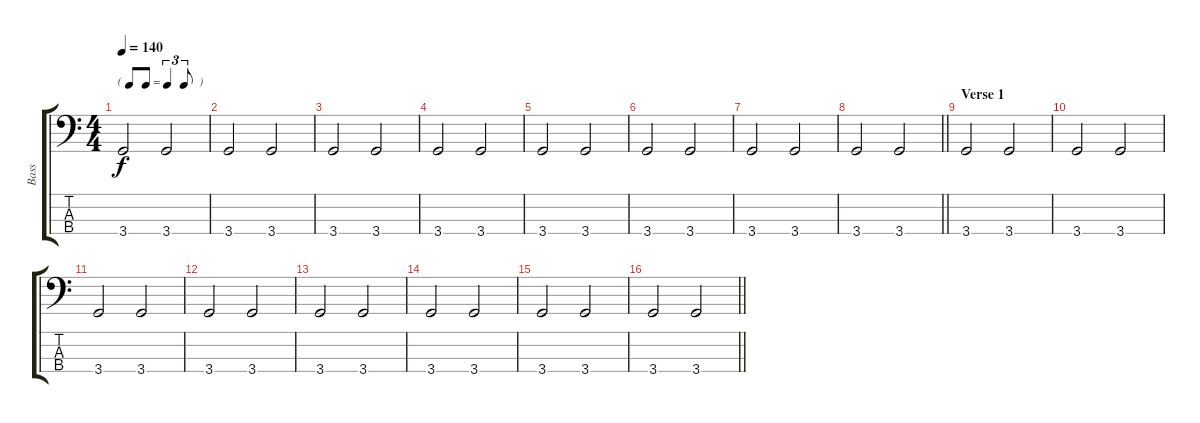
\track ("Bass" "Bass") {instrument electricbassfinger}
\staff {score tabs}
\tuning (G2 D2 A1 E1) {hide}
\ts (4 4)
\tf triplet8th
\tempo 140
\clef f4
\ks c
3.4.2{dy f} 3.4.2 |
3.4.2 3.4.2 |
3.4.2 3.4.2 |
3.4.2 3.4.2 |
3.4.2 3.4.2 |
3.4.2 3.4.2 |
3.4.2 3.4.2 |
\barLineRight lightlight
3.4.2 3.4.2 |
\section ("" "Verse 1")
3.4.2 3.4.2 |
3.4.2 3.4.2 |
3.4.2 3.4.2 |
3.4.2 3.4.2 |
3.4.2 3.4.2 |
3.4.2 3.4.2 |
3.4.2 3.4.2 |
\barLineRight lightlight
3.4.2 3.4.2
